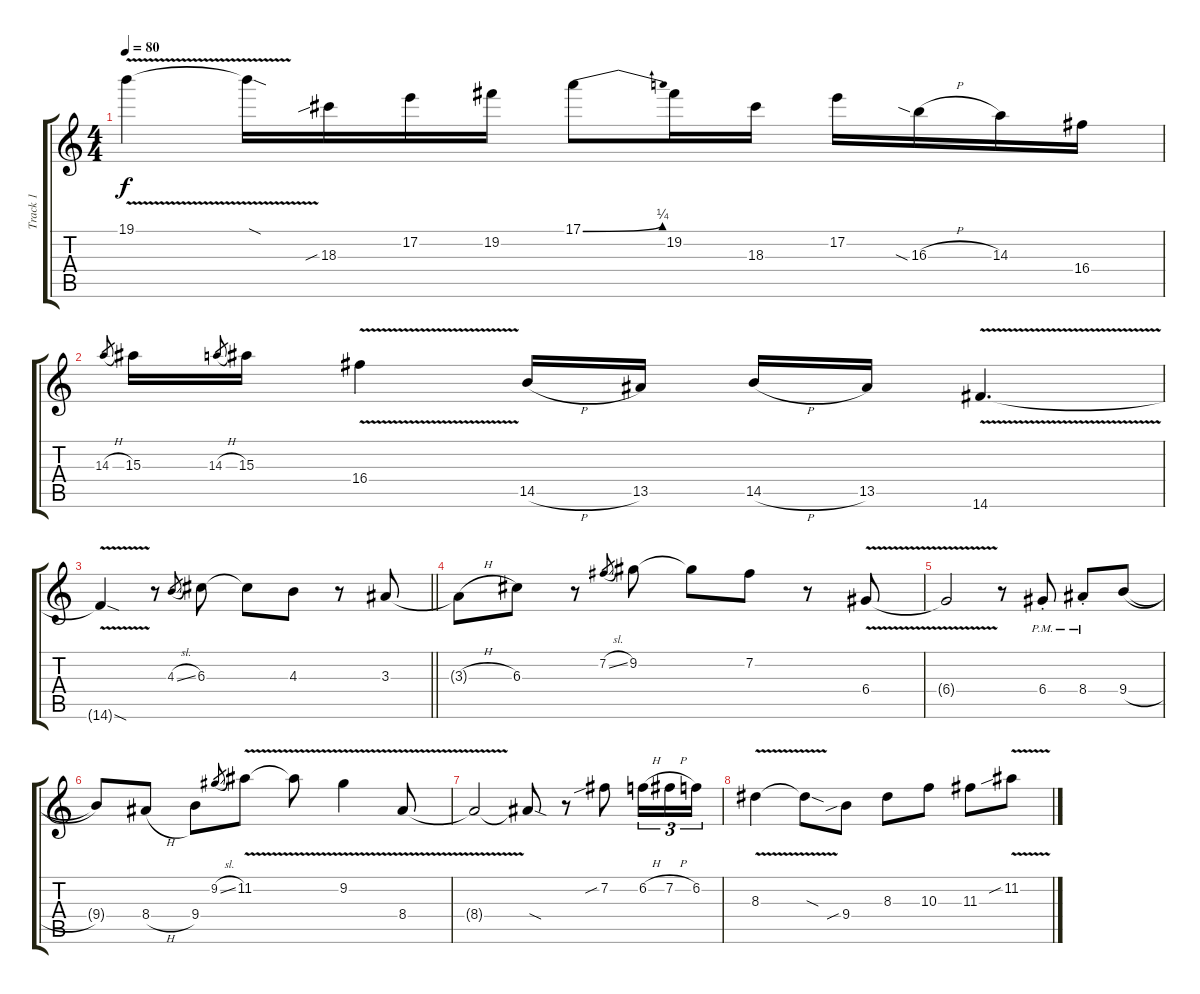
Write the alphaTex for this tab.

\track ("Track 1" "Track 1") {instrument distortionguitar}
\staff {score tabs}
\tuning (E4 B3 G3 D3 A2 E2) {hide}
\ts (4 4)
\tempo 80
\clef g2
\ks c
19.1{v}.4{dy f} 19.1{sod t}.16 18.3{sib}.16 17.2.16 19.2.16 17.1{be (bend 0 0 60 1)}.8 19.2.16 18.3.16 17.2.16 16.3{sia h}.16 14.3.16 16.4.16 |
14.3{h}.8{gr} 15.3.16 14.3{h}.8{gr} 15.3.16 16.4{v}.4 14.5{h}.16 13.5.16 14.5{h}.16 13.5.16 14.6{v}.4{d} |
\barLineRight lightlight
14.6{sod t}.4 r.8 4.3{sl}.8{gr} 6.3.8 6.3{t}.8 4.3.8 r.8 3.3.8 |
3.3{h t}.8 6.3.8 r.8 7.2{sl}.8{gr} 9.2.8 9.2{t}.8 7.2.8 r.8 6.4{v}.8 |
6.4{t}.2 r.8 6.4{pm st}.8 8.4{pm st}.8 9.4{h}.8 |
9.4{t}.8 8.4{h}.8 9.4.8 9.2{sl}.8{gr} 11.2{v}.8 11.2{t}.8 9.2{v}.4 8.4{v}.8 |
8.4{t}.2 8.4{sod t}.8 r.8 7.2{sib}.8 6.2{h}.16{tu (3 2)} 7.2{h}.16{tu (3 2)} 6.2.16{tu (3 2)} |
8.3{v}.4 8.3{sod t}.8 9.4{sib}.8 8.3.8 10.3.8 11.3.8 11.2{v sib}.8
